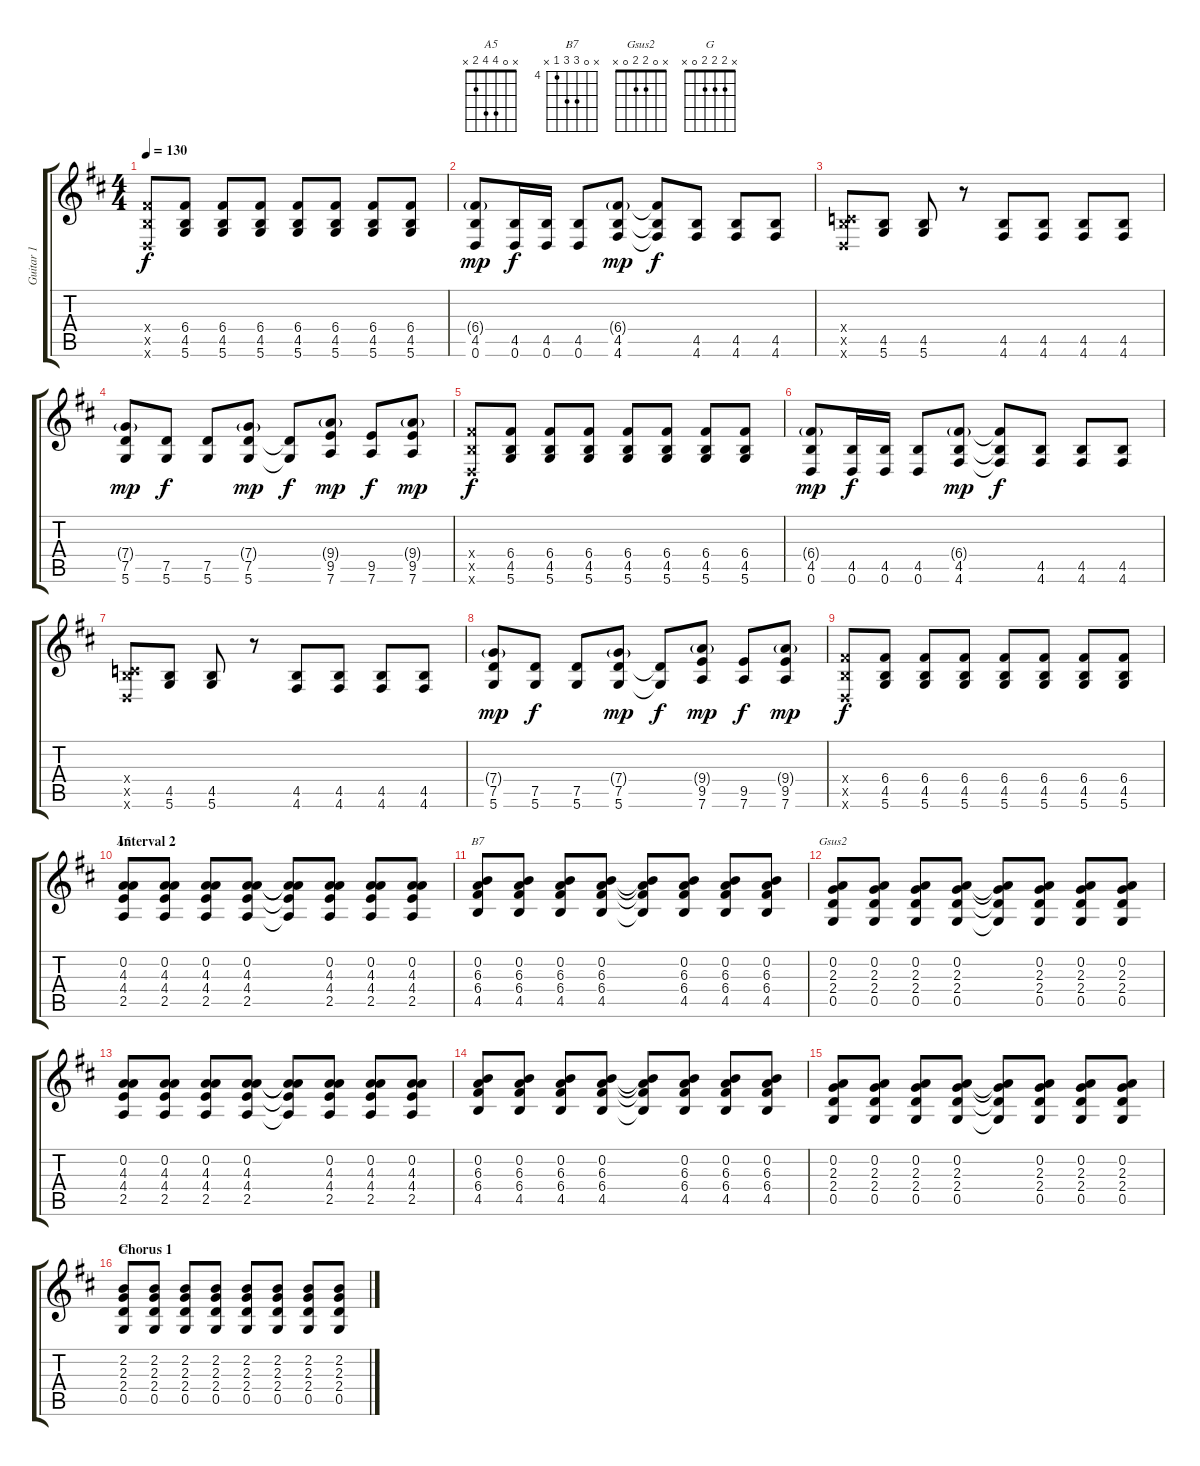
\track ("Guitar 1" "Guitar 1") {instrument electricguitarclean}
\staff {score tabs}
\tuning (D4 A3 F3 C3 G2 D2) {hide}
\chord ("A5" x 0 4 4 2 x)
\chord ("B7" x 0 6 6 4 x) {firstfret 4}
\chord ("Gsus2" x 0 2 2 0 x)
\chord ("G" x 2 2 2 0 x)
\ts (4 4)
\tempo 130
\clef g2
\ks d
(6.4{x} 4.5{x} 0.6{x}).8{dy f} (6.4 4.5 5.6).8 (6.4 4.5 5.6).8 (6.4 4.5 5.6).8 (6.4 4.5 5.6).8 (6.4 4.5 5.6).8 (6.4 4.5 5.6).8 (6.4 4.5 5.6).8 |
(6.4{g} 4.5 0.6).8{dy mp} (4.5 0.6).16{dy f} (4.5 0.6).16 (4.5 0.6).8 (6.4{g} 4.5 4.6).8{dy mp} (6.4{t} 4.5{t} 4.6{t}).8{dy f} (4.5 4.6).8 (4.5 4.6).8 (4.5 4.6).8 |
(0.4{x} 4.5{x} 0.6{x}).8 (4.5 5.6).8 (4.5 5.6).8 r.8 (4.5 4.6).8 (4.5 4.6).8 (4.5 4.6).8 (4.5 4.6).8 |
(7.4{g} 7.5 5.6).8{dy mp} (7.5 5.6).8{dy f} (7.5 5.6).8 (7.4{g} 7.5 5.6).8{dy mp} (7.5{t} 5.6{t}).8{dy f} (9.4{g} 9.5 7.6).8{dy mp} (9.5 7.6).8{dy f} (9.4{g} 9.5 7.6).8{dy mp} |
(6.4{x} 4.5{x} 0.6{x}).8{dy f} (6.4 4.5 5.6).8 (6.4 4.5 5.6).8 (6.4 4.5 5.6).8 (6.4 4.5 5.6).8 (6.4 4.5 5.6).8 (6.4 4.5 5.6).8 (6.4 4.5 5.6).8 |
(6.4{g} 4.5 0.6).8{dy mp} (4.5 0.6).16{dy f} (4.5 0.6).16 (4.5 0.6).8 (6.4{g} 4.5 4.6).8{dy mp} (6.4{t} 4.5{t} 4.6{t}).8{dy f} (4.5 4.6).8 (4.5 4.6).8 (4.5 4.6).8 |
(0.4{x} 4.5{x} 0.6{x}).8 (4.5 5.6).8 (4.5 5.6).8 r.8 (4.5 4.6).8 (4.5 4.6).8 (4.5 4.6).8 (4.5 4.6).8 |
(7.4{g} 7.5 5.6).8{dy mp} (7.5 5.6).8{dy f} (7.5 5.6).8 (7.4{g} 7.5 5.6).8{dy mp} (7.5{t} 5.6{t}).8{dy f} (9.4{g} 9.5 7.6).8{dy mp} (9.5 7.6).8{dy f} (9.4{g} 9.5 7.6).8{dy mp} |
(6.4{x} 4.5{x} 0.6{x}).8{dy f} (6.4 4.5 5.6).8 (6.4 4.5 5.6).8 (6.4 4.5 5.6).8 (6.4 4.5 5.6).8 (6.4 4.5 5.6).8 (6.4 4.5 5.6).8 (6.4 4.5 5.6).8 |
\section ("" "Interval 2")
(0.2 4.3 4.4 2.5).8{ch "A5"} (0.2 4.3 4.4 2.5).8 (0.2 4.3 4.4 2.5).8 (0.2 4.3 4.4 2.5).8 (0.2{t} 4.3{t} 4.4{t} 2.5{t}).8 (0.2 4.3 4.4 2.5).8 (0.2 4.3 4.4 2.5).8 (0.2 4.3 4.4 2.5).8 |
(0.2 6.3 6.4 4.5).8{ch "B7"} (0.2 6.3 6.4 4.5).8 (0.2 6.3 6.4 4.5).8 (0.2 6.3 6.4 4.5).8 (0.2{t} 6.3{t} 6.4{t} 4.5{t}).8 (0.2 6.3 6.4 4.5).8 (0.2 6.3 6.4 4.5).8 (0.2 6.3 6.4 4.5).8 |
(0.2 2.3 2.4 0.5).8{ch "Gsus2"} (0.2 2.3 2.4 0.5).8 (0.2 2.3 2.4 0.5).8 (0.2 2.3 2.4 0.5).8 (0.2{t} 2.3{t} 2.4{t} 0.5{t}).8 (0.2 2.3 2.4 0.5).8 (0.2 2.3 2.4 0.5).8 (0.2 2.3 2.4 0.5).8 |
(0.2 4.3 4.4 2.5).8 (0.2 4.3 4.4 2.5).8 (0.2 4.3 4.4 2.5).8 (0.2 4.3 4.4 2.5).8 (0.2{t} 4.3{t} 4.4{t} 2.5{t}).8 (0.2 4.3 4.4 2.5).8 (0.2 4.3 4.4 2.5).8 (0.2 4.3 4.4 2.5).8 |
(0.2 6.3 6.4 4.5).8 (0.2 6.3 6.4 4.5).8 (0.2 6.3 6.4 4.5).8 (0.2 6.3 6.4 4.5).8 (0.2{t} 6.3{t} 6.4{t} 4.5{t}).8 (0.2 6.3 6.4 4.5).8 (0.2 6.3 6.4 4.5).8 (0.2 6.3 6.4 4.5).8 |
(0.2 2.3 2.4 0.5).8 (0.2 2.3 2.4 0.5).8 (0.2 2.3 2.4 0.5).8 (0.2 2.3 2.4 0.5).8 (0.2{t} 2.3{t} 2.4{t} 0.5{t}).8 (0.2 2.3 2.4 0.5).8 (0.2 2.3 2.4 0.5).8 (0.2 2.3 2.4 0.5).8 |
\section ("" "Chorus 1")
(2.2 2.3 2.4 0.5).8{ch "G"} (2.2 2.3 2.4 0.5).8 (2.2 2.3 2.4 0.5).8 (2.2 2.3 2.4 0.5).8 (2.2 2.3 2.4 0.5).8 (2.2 2.3 2.4 0.5).8 (2.2 2.3 2.4 0.5).8 (2.2 2.3 2.4 0.5).8
